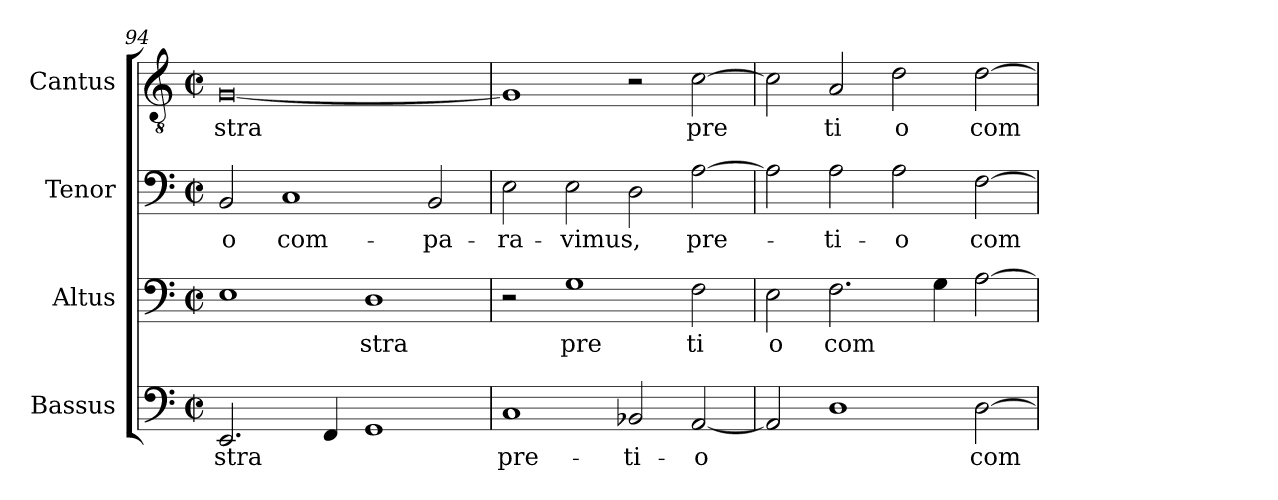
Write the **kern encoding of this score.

**kern	**text	**kern	**text	**kern	**text	**kern	**text
*part4	*part4	*part3	*part3	*part2	*part2	*part1	*part1
*staff4	*staff4	*staff3	*staff3	*staff2	*staff2	*staff1	*staff1
*I"Bassus	*	*I"Altus	*	*I"Tenor	*	*I"Cantus	*
*clefF4	*	*clefF4	*	*clefF4	*	*clefGv2	*
*	*	*	*	*	*	*k[]	*
*	*	*	*	*	*	*C:	*
*M2/2	*	*M2/2	*	*M2/2	*	*M2/2	*
*met(c|)	*	*met(c|)	*	*met(c|)	*	*met(c|)	*
=94	=94	=94	=94	=94	=94	=94	=94
!	!LO:LY:b	!	!	!	!LO:LY:b:cj	!	!LO:LY:b
2.EE/	-stra	1E	.	2BB/	-o	[<0G	stra
!	!	!	!	!	!LO:LY:b:cj	!	!
.	.	.	.	1C	com-	.	.
4FF/	.	.	.	.	.	.	.
!	!	!	!LO:LY:b:cj	!	!	!	!
1GG	.	1D	stra	.	.	.	.
!	!	!	!	!	!LO:LY:b:cj	!	!
.	.	.	.	2BB/	-pa-	.	.
=95	=95	=95	=95	=95	=95	=95	=95
!	!LO:LY:b:cj	!	!	!	!LO:LY:b:cj	!	!
1C	pre-	2r	.	2E\	-ra-	1G]	.
!	!	!	!LO:LY:b:cj	!	!LO:LY:b	!	!
.	.	1G	pre	2E\	-vimus,	.	.
!	!LO:LY:b:cj	!	!	!	!	!	!
2BB-X/	-ti-	.	.	2D\	.	2r	.
!	!LO:LY:b:cj	!	!LO:LY:b:cj	!	!LO:LY:b	!	!LO:LY:b
[<2AA/	-o	2F\	ti	[>2A\	pre-	[>2c\	pre
=96	=96	=96	=96	=96	=96	=96	=96
!	!	!	!LO:LY:b:cj	!	!	!	!
2AA/]	.	2E\	o	2A\]	.	2c\]	.
!	!	!	!LO:LY:b	!	!LO:LY:b:cj	!	!LO:LY:b:cj
1D	.	2.F\	com	2A\	-ti-	2A/	ti
!	!	!	!	!	!LO:LY:b:cj	!	!LO:LY:b:cj
.	.	.	.	2A\	-o	2d\	o
.	.	4G\	.	.	.	.	.
!	!LO:LY:b	!	!	!	!LO:LY:b	!	!LO:LY:b
[>2D\	com-	[>2A\	.	[>2F\	com-	[>2d\	com
=	=	=	=	=	=	=	=
*-	*-	*-	*-	*-	*-	*-	*-
